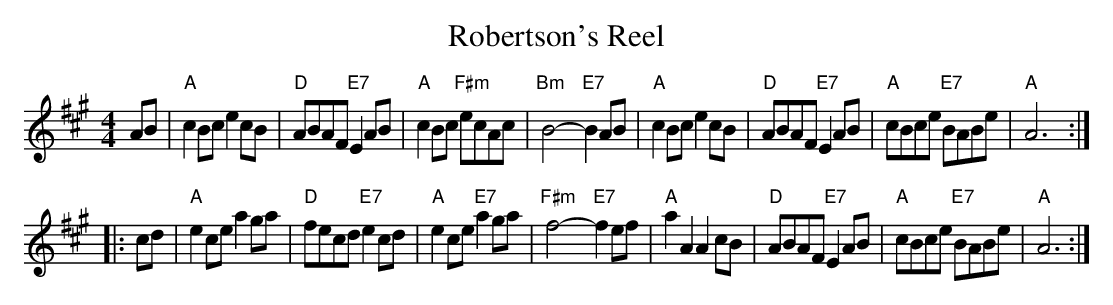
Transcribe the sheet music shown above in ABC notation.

X:1
T: Robertson's Reel
M: 4/4
L: 1/8
K: A
AB \
| "A"c2 Bc e2 cB | "D"ABAF "E7"E2 AB | "A"c2Bc "F#m"ecAc | "Bm"B4- "E7"B2AB \
| "A"c2 Bc e2 cB | "D"ABAF "E7"E2 AB | "A"cBce  "E7"BABe |  "A"A6 :|
|: cd \
| "A"e2 ce a2 ga | "D"fecd "E7"e2 cd | "A"e2ce "E7"a2ga | "F#m"f4- "E7"f2ef \
| "A"a2 A2 A2 cB | "D"ABAF "E7"E2 AB | "A"cBce "E7"BABe | "A"A6 :|
